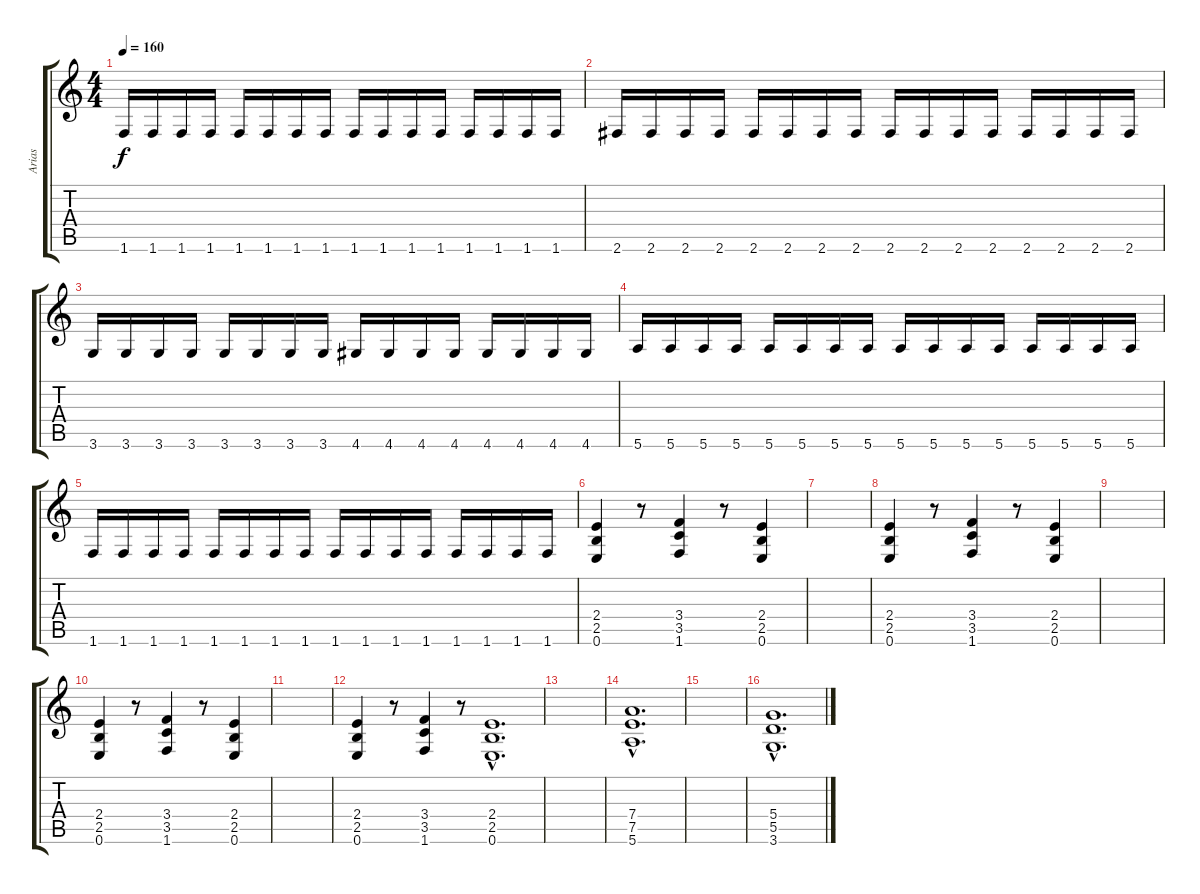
\track ("Arias" "Arias") {instrument distortionguitar}
\staff {score tabs}
\tuning (E4 B3 G3 D3 A2 E2) {hide}
\ts (4 4)
\tempo 160
\clef g2
\ks c
1.6.16{dy f} 1.6.16 1.6.16 1.6.16 1.6.16 1.6.16 1.6.16 1.6.16 1.6.16 1.6.16 1.6.16 1.6.16 1.6.16 1.6.16 1.6.16 1.6.16 |
2.6.16 2.6.16 2.6.16 2.6.16 2.6.16 2.6.16 2.6.16 2.6.16 2.6.16 2.6.16 2.6.16 2.6.16 2.6.16 2.6.16 2.6.16 2.6.16 |
3.6.16 3.6.16 3.6.16 3.6.16 3.6.16 3.6.16 3.6.16 3.6.16 4.6.16 4.6.16 4.6.16 4.6.16 4.6.16 4.6.16 4.6.16 4.6.16 |
5.6.16 5.6.16 5.6.16 5.6.16 5.6.16 5.6.16 5.6.16 5.6.16 5.6.16 5.6.16 5.6.16 5.6.16 5.6.16 5.6.16 5.6.16 5.6.16 |
1.6.16 1.6.16 1.6.16 1.6.16 1.6.16 1.6.16 1.6.16 1.6.16 1.6.16 1.6.16 1.6.16 1.6.16 1.6.16 1.6.16 1.6.16 1.6.16 |
(2.4 2.5 0.6).4 r.8 (3.4 3.5 1.6).4 r.8 (2.4 2.5 0.6).4 |
|
(2.4 2.5 0.6).4 r.8 (3.4 3.5 1.6).4 r.8 (2.4 2.5 0.6).4 |
|
(2.4 2.5 0.6).4 r.8 (3.4 3.5 1.6).4 r.8 (2.4 2.5 0.6).4 |
|
(2.4 2.5 0.6).4 r.8 (3.4 3.5 1.6).4 r.8 (2.4{hac} 2.5{hac} 0.6{hac}).1{d} |
|
(7.4 7.5{hac} 5.6{hac}).1{d} |
|
(5.4{hac} 5.5{hac} 3.6{hac}).1{d}
